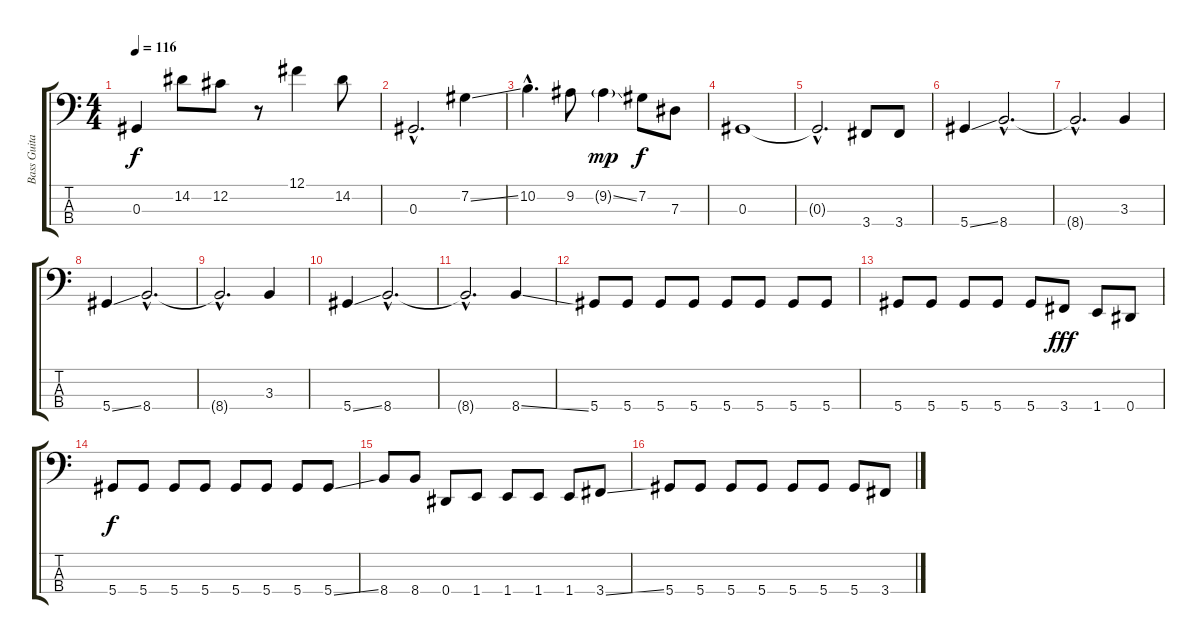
\track ("Bass Guitar" "Bass Guita") {instrument electricbasspick}
\staff {score tabs}
\tuning (Gb2 Db2 Ab1 Eb1) {hide}
\ts (4 4)
\tempo 116
\clef f4
\ks c
0.3{t}.4{dy f} 14.2.8 12.2.8 r.8 12.1.4 14.2.8 |
0.3{hac}.2{d} 7.2{ss}.4 |
10.2{hac}.4{d} 9.2.8 9.2{ss g}.4{dy mp} 7.2.8{dy f} 7.3.8 |
0.3.1 |
0.3{hac t}.2{d} 3.4.8 3.4.8 |
5.4{ss}.4 8.4{hac}.2{d} |
8.4{hac t}.2{d} 3.3.4 |
5.4{ss}.4 8.4{hac}.2{d} |
8.4{hac t}.2{d} 3.3.4 |
5.4{ss}.4 8.4{hac}.2{d} |
8.4{hac t}.2{d} 8.4{ss}.4 |
5.4.8 5.4.8 5.4.8 5.4.8 5.4.8 5.4.8 5.4.8 5.4.8 |
5.4.8 5.4.8 5.4.8 5.4.8 5.4.8 3.4.8{dy fff} 1.4.8 0.4.8 |
5.4.8{dy f} 5.4.8 5.4.8 5.4.8 5.4.8 5.4.8 5.4.8 5.4{ss}.8 |
8.4.8 8.4.8 0.4.8 1.4.8 1.4.8 1.4.8 1.4.8 3.4{ss}.8 |
5.4.8 5.4.8 5.4.8 5.4.8 5.4.8 5.4.8 5.4.8 3.4.8
